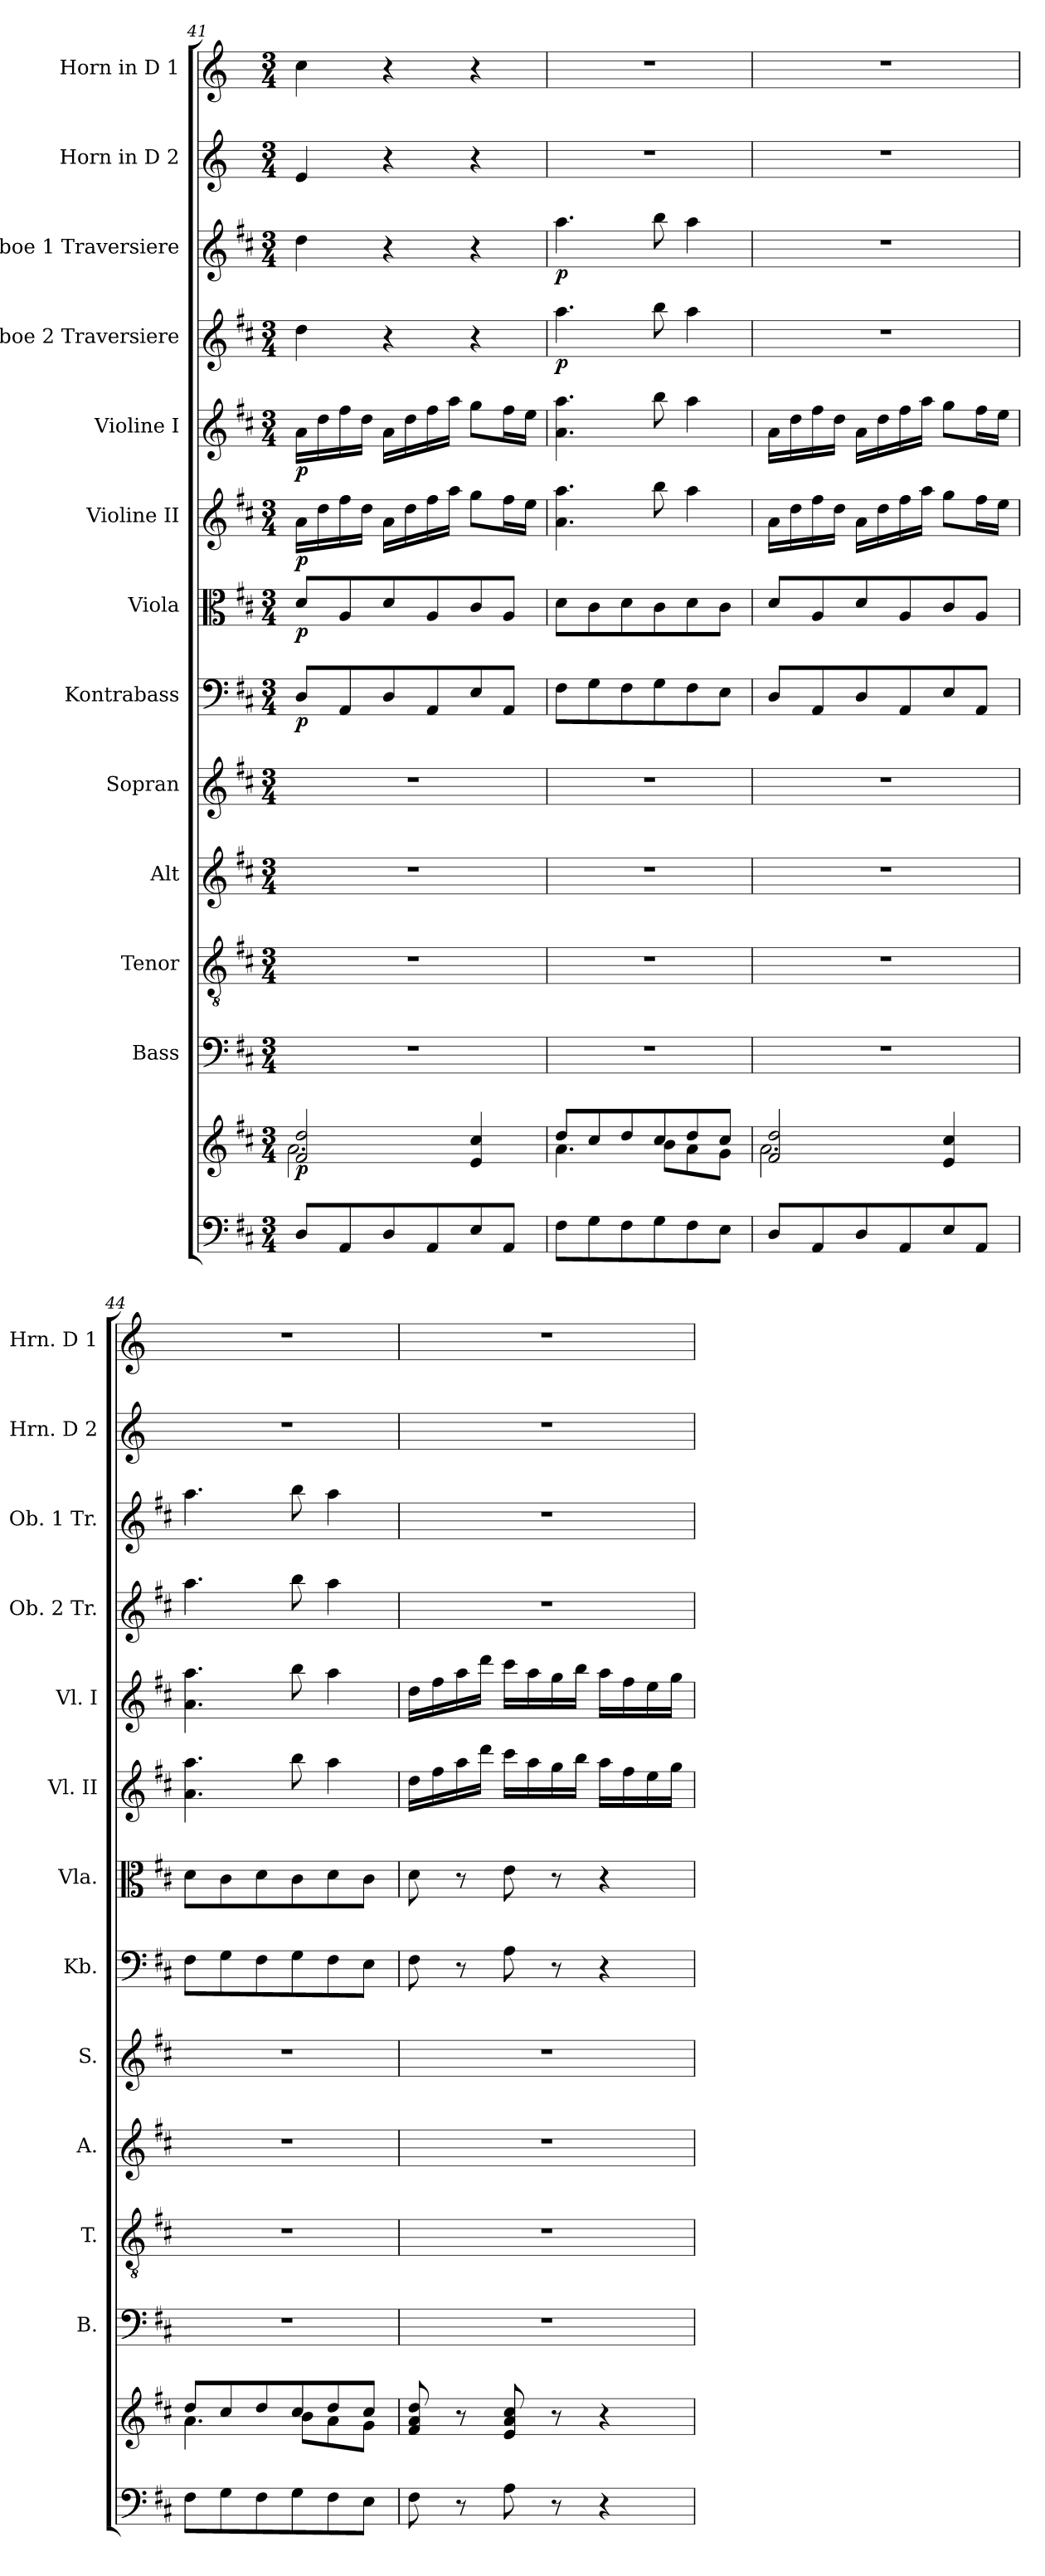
**kern	**kern	**dynam	**kern	**kern	**kern	**kern	**kern	**dynam	**kern	**dynam	**kern	**dynam	**kern	**dynam	**kern	**dynam	**kern	**dynam	**kern	**kern
*part13	*part13	*part13	*part12	*part11	*part10	*part9	*part8	*part8	*part7	*part7	*part6	*part6	*part5	*part5	*part4	*part4	*part3	*part3	*part2	*part1
*staff14	*staff13	*staff13/14	*staff12	*staff11	*staff10	*staff9	*staff8	*staff8	*staff7	*staff7	*staff6	*staff6	*staff5	*staff5	*staff4	*staff4	*staff3	*staff3	*staff2	*staff1
*	*	*	*I"Bass	*I"Tenor	*I"Alt	*I"Sopran	*I"Kontrabass	*	*I"Viola	*	*I"Violine II	*	*I"Violine I	*	*I"Oboe 2 Traversiere	*	*I"Oboe 1 Traversiere	*	*I"Horn in D 2	*I"Horn in D 1
*	*	*	*I'B.	*I'T.	*I'A.	*I'S.	*I'Kb.	*	*I'Vla.	*	*I'Vl. II	*	*I'Vl. I	*	*I'Ob. 2 Tr.	*	*I'Ob. 1 Tr.	*	*I'Hrn. D 2	*I'Hrn. D 1
*clefF4	*clefG2	*	*clefF4	*clefGv2	*clefG2	*clefG2	*clefF4	*	*clefC3	*	*clefG2	*	*clefG2	*	*clefG2	*	*clefG2	*	*clefG2	*clefG2
*	*	*	*	*	*	*	*ITrd7c12	*	*	*	*	*	*	*	*	*	*	*	*ITrd6c10	*ITrd6c10
*k[f#c#]	*k[f#c#]	*	*k[f#c#]	*k[f#c#]	*k[f#c#]	*k[f#c#]	*k[f#c#]	*	*k[f#c#]	*	*k[f#c#]	*	*k[f#c#]	*	*k[f#c#]	*	*k[f#c#]	*	*k[f#c#]	*k[f#c#]
*D:	*D:	*	*D:	*D:	*D:	*D:	*D:	*	*D:	*	*D:	*	*D:	*	*D:	*	*D:	*	*D:	*D:
*M3/4	*M3/4	*	*M3/4	*M3/4	*M3/4	*M3/4	*M3/4	*	*M3/4	*	*M3/4	*	*M3/4	*	*M3/4	*	*M3/4	*	*M3/4	*M3/4
=41	=41	=41	=41	=41	=41	=41	=41	=41	=41	=41	=41	=41	=41	=41	=41	=41	=41	=41	=41	=41
*	*^	*	*	*	*	*	*	*	*	*	*	*	*	*	*	*	*	*	*	*
!	!	!	!LO:DY:b	!	!	!	!	!	!LO:DY:b	!	!LO:DY:b	!	!LO:DY:b	!	!LO:DY:b	!	!	!	!	!	!
8D/L	2f#/ 2dd/	2.a\	p	2.r	2.r	2.r	2.r	8DD/L	p	8d/L	p	16a\LL	p	16a\LL	p	4dd\	.	4dd\	.	4F#/	4d\
.	.	.	.	.	.	.	.	.	.	.	.	16dd\	.	16dd\	.	.	.	.	.	.	.
8AA/	.	.	.	.	.	.	.	8AAA/	.	8A/	.	16ff#\	.	16ff#\	.	.	.	.	.	.	.
.	.	.	.	.	.	.	.	.	.	.	.	16dd\JJ	.	16dd\JJ	.	.	.	.	.	.	.
8D/	.	.	.	.	.	.	.	8DD/	.	8d/	.	16a\LL	.	16a\LL	.	4r	.	4r	.	4r	4r
.	.	.	.	.	.	.	.	.	.	.	.	16dd\	.	16dd\	.	.	.	.	.	.	.
8AA/	.	.	.	.	.	.	.	8AAA/	.	8A/	.	16ff#\	.	16ff#\	.	.	.	.	.	.	.
.	.	.	.	.	.	.	.	.	.	.	.	16aa\JJ	.	16aa\JJ	.	.	.	.	.	.	.
8E/	4e/ 4cc#/	.	.	.	.	.	.	8EE/	.	8c#/	.	8gg\L	.	8gg\L	.	4r	.	4r	.	4r	4r
8AA/J	.	.	.	.	.	.	.	8AAA/J	.	8A/J	.	16ff#\L	.	16ff#\L	.	.	.	.	.	.	.
.	.	.	.	.	.	.	.	.	.	.	.	16ee\JJ	.	16ee\JJ	.	.	.	.	.	.	.
=42	=42	=42	=42	=42	=42	=42	=42	=42	=42	=42	=42	=42	=42	=42	=42	=42	=42	=42	=42	=42	=42
!	!	!	!	!	!	!	!	!	!	!	!	!	!	!	!	!	!LO:DY:b	!	!LO:DY:b	!	!
8F#\L	8dd/L	4.a\	.	2.r	2.r	2.r	2.r	8FF#\L	.	8d\L	.	4.a\ 4.aa\	.	4.a\ 4.aa\	.	4.aa\	p	4.aa\	p	2.r	2.r
8G\	8cc#/	.	.	.	.	.	.	8GG\	.	8c#\	.	.	.	.	.	.	.	.	.	.	.
8F#\	8dd/	.	.	.	.	.	.	8FF#\	.	8d\	.	.	.	.	.	.	.	.	.	.	.
8G\	8cc#/	8b\L	.	.	.	.	.	8GG\	.	8c#\	.	8bb\	.	8bb\	.	8bb\	.	8bb\	.	.	.
8F#\	8dd/	8a\	.	.	.	.	.	8FF#\	.	8d\	.	4aa\	.	4aa\	.	4aa\	.	4aa\	.	.	.
8E\J	8cc#/J	8g\J	.	.	.	.	.	8EE\J	.	8c#\J	.	.	.	.	.	.	.	.	.	.	.
!!LO:PB:g=z
=43	=43	=43	=43	=43	=43	=43	=43	=43	=43	=43	=43	=43	=43	=43	=43	=43	=43	=43	=43	=43	=43
8D/L	2f#/ 2dd/	2.a\	.	2.r	2.r	2.r	2.r	8DD/L	.	8d/L	.	16a\LL	.	16a\LL	.	2.r	.	2.r	.	2.r	2.r
.	.	.	.	.	.	.	.	.	.	.	.	16dd\	.	16dd\	.	.	.	.	.	.	.
8AA/	.	.	.	.	.	.	.	8AAA/	.	8A/	.	16ff#\	.	16ff#\	.	.	.	.	.	.	.
.	.	.	.	.	.	.	.	.	.	.	.	16dd\JJ	.	16dd\JJ	.	.	.	.	.	.	.
8D/	.	.	.	.	.	.	.	8DD/	.	8d/	.	16a\LL	.	16a\LL	.	.	.	.	.	.	.
.	.	.	.	.	.	.	.	.	.	.	.	16dd\	.	16dd\	.	.	.	.	.	.	.
8AA/	.	.	.	.	.	.	.	8AAA/	.	8A/	.	16ff#\	.	16ff#\	.	.	.	.	.	.	.
.	.	.	.	.	.	.	.	.	.	.	.	16aa\JJ	.	16aa\JJ	.	.	.	.	.	.	.
8E/	4e/ 4cc#/	.	.	.	.	.	.	8EE/	.	8c#/	.	8gg\L	.	8gg\L	.	.	.	.	.	.	.
8AA/J	.	.	.	.	.	.	.	8AAA/J	.	8A/J	.	16ff#\L	.	16ff#\L	.	.	.	.	.	.	.
.	.	.	.	.	.	.	.	.	.	.	.	16ee\JJ	.	16ee\JJ	.	.	.	.	.	.	.
=44	=44	=44	=44	=44	=44	=44	=44	=44	=44	=44	=44	=44	=44	=44	=44	=44	=44	=44	=44	=44	=44
8F#\L	8dd/L	4.a\	.	2.r	2.r	2.r	2.r	8FF#\L	.	8d\L	.	4.a\ 4.aa\	.	4.a\ 4.aa\	.	4.aa\	.	4.aa\	.	2.r	2.r
8G\	8cc#/	.	.	.	.	.	.	8GG\	.	8c#\	.	.	.	.	.	.	.	.	.	.	.
8F#\	8dd/	.	.	.	.	.	.	8FF#\	.	8d\	.	.	.	.	.	.	.	.	.	.	.
8G\	8cc#/	8b\L	.	.	.	.	.	8GG\	.	8c#\	.	8bb\	.	8bb\	.	8bb\	.	8bb\	.	.	.
8F#\	8dd/	8a\	.	.	.	.	.	8FF#\	.	8d\	.	4aa\	.	4aa\	.	4aa\	.	4aa\	.	.	.
8E\J	8cc#/J	8g\J	.	.	.	.	.	8EE\J	.	8c#\J	.	.	.	.	.	.	.	.	.	.	.
*	*v	*v	*	*	*	*	*	*	*	*	*	*	*	*	*	*	*	*	*	*	*
=45	=45	=45	=45	=45	=45	=45	=45	=45	=45	=45	=45	=45	=45	=45	=45	=45	=45	=45	=45	=45
8F#\	8f#/ 8a/ 8dd/	.	2.r	2.r	2.r	2.r	8FF#\	.	8d\	.	16dd\LL	.	16dd\LL	.	2.r	.	2.r	.	2.r	2.r
.	.	.	.	.	.	.	.	.	.	.	16ff#\	.	16ff#\	.	.	.	.	.	.	.
8r	8r	.	.	.	.	.	8r	.	8r	.	16aa\	.	16aa\	.	.	.	.	.	.	.
.	.	.	.	.	.	.	.	.	.	.	16ddd\JJ	.	16ddd\JJ	.	.	.	.	.	.	.
8A\	8e/ 8a/ 8cc#/	.	.	.	.	.	8AA\	.	8e\	.	16ccc#\LL	.	16ccc#\LL	.	.	.	.	.	.	.
.	.	.	.	.	.	.	.	.	.	.	16aa\	.	16aa\	.	.	.	.	.	.	.
8r	8r	.	.	.	.	.	8r	.	8r	.	16gg\	.	16gg\	.	.	.	.	.	.	.
.	.	.	.	.	.	.	.	.	.	.	16bb\JJ	.	16bb\JJ	.	.	.	.	.	.	.
4r	4r	.	.	.	.	.	4r	.	4r	.	16aa\LL	.	16aa\LL	.	.	.	.	.	.	.
.	.	.	.	.	.	.	.	.	.	.	16ff#\	.	16ff#\	.	.	.	.	.	.	.
.	.	.	.	.	.	.	.	.	.	.	16ee\	.	16ee\	.	.	.	.	.	.	.
.	.	.	.	.	.	.	.	.	.	.	16gg\JJ	.	16gg\JJ	.	.	.	.	.	.	.
=	=	=	=	=	=	=	=	=	=	=	=	=	=	=	=	=	=	=	=	=
*-	*-	*-	*-	*-	*-	*-	*-	*-	*-	*-	*-	*-	*-	*-	*-	*-	*-	*-	*-	*-
